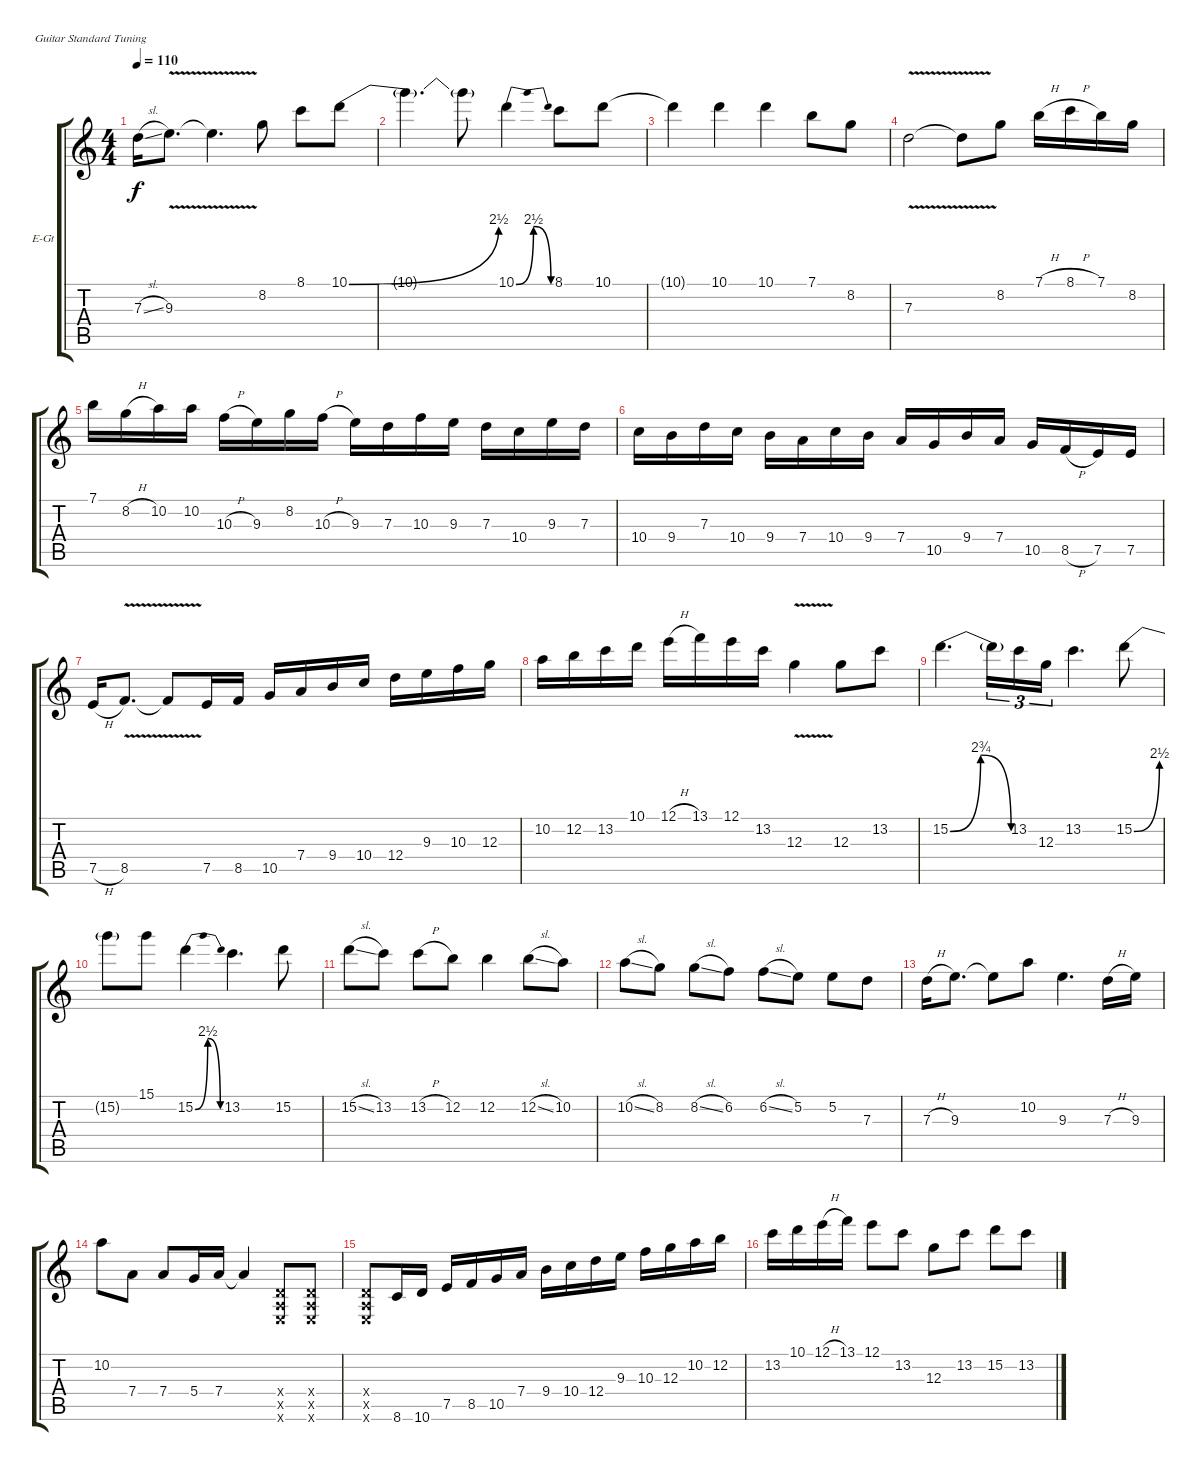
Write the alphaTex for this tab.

\bracketExtendMode groupsimilarinstruments
\firstSystemTrackNameOrientation horizontal
\otherSystemsTrackNameOrientation horizontal
\track ("JJ-Rébillard " "E-Gt") {instrument acousticgrandpiano}
\staff {score tabs}
\tuning (E4 B3 G3 D3 A2 E2)
\displaytranspose 12
\ts (4 4)
\tempo 110
\clef g2
\ks aminor
7.3{sl}.16{dy f instrument acousticgrandpiano} 9.3{v}.8{d} 9.3{t}.4{d} 8.2.8 8.1.8 10.1{be (bend 0 0 60 10)}.8 |
\ks c
10.1{t}.4{d} 10.1{t}.8 10.1{be (bendrelease 0 0 30 10 30 10 60 0)}.4 8.1.8 10.1.8 |
10.1{t}.4 10.1.4 10.1.4 7.1.8 8.2.8 |
7.3{v}.2 7.3{t}.8 8.2.8 7.1{h}.16 8.1{h}.16 7.1.16 8.2.16 |
7.1.16 8.2{h}.16 10.2.16 10.2.16 10.3{h}.16 9.3.16 8.2.16 10.3{h}.16 9.3.16 7.3.16 10.3.16 9.3.16 7.3.16 10.4.16 9.3.16 7.3.16 |
10.4.16 9.4.16 7.3.16 10.4.16 9.4.16 7.4.16 10.4.16 9.4.16 7.4.16 10.5.16 9.4.16 7.4.16 10.5.16 8.5{h}.16 7.5.16 7.5.16 |
7.5{h}.16 8.5{v}.8{d} 8.5{t}.8 7.5.16 8.5.16 10.5.16 7.4.16 9.4.16 10.4.16 12.4.16 9.3.16 10.3.16 12.3.16 |
10.2.16 12.2.16 13.2.16 10.1.16 12.1{h}.16 13.1.16 12.1.16 13.2.16 12.3{v}.4 12.3.8 13.2.8 |
15.2{be (bendrelease 0 0 30 11 30 11 60 0)}.4{d} 15.2{t}.16{tu (3 2)} 13.2.16{tu (3 2)} 12.3.16{tu (3 2)} 13.2.4{d} 15.2{be (bend 0 0 60 10)}.8 |
15.2{t}.8 15.1.8 15.2{be (bendrelease 0 0 30 10 30 10 60 0)}.4 13.2.4{d} 15.2.8 |
15.2{sl}.8 13.2.8 13.2{h}.8 12.2.8 12.2.4 12.2{sl}.8 10.2.8 |
10.2{sl}.8 8.2.8 8.2{sl}.8 6.2.8 6.2{sl}.8 5.2.8 5.2.8 7.3.8 |
7.3{h}.16 9.3.8{d} 9.3{t}.8 10.2.8 9.3.4{d} 7.3{h}.16 9.3.16 |
10.2.8 7.4.8 7.4.8 5.4.16 7.4.16 7.4{t}.4 (0.4{x} 0.5{x} 0.6{x}).8 (0.4{x} 0.5{x} 0.6{x}).8 |
(0.4{x} 0.5{x} 0.6{x}).8 8.6.16 10.6.16 7.5.16 8.5.16 10.5.16 7.4.16 9.4.16 10.4.16 12.4.16 9.3.16 10.3.16 12.3.16 10.2.16 12.2.16 |
13.2.16 10.1.16 12.1{h}.16 13.1.16 12.1.8 13.2.8 12.3.8 13.2.8 15.2.8 13.2.8
